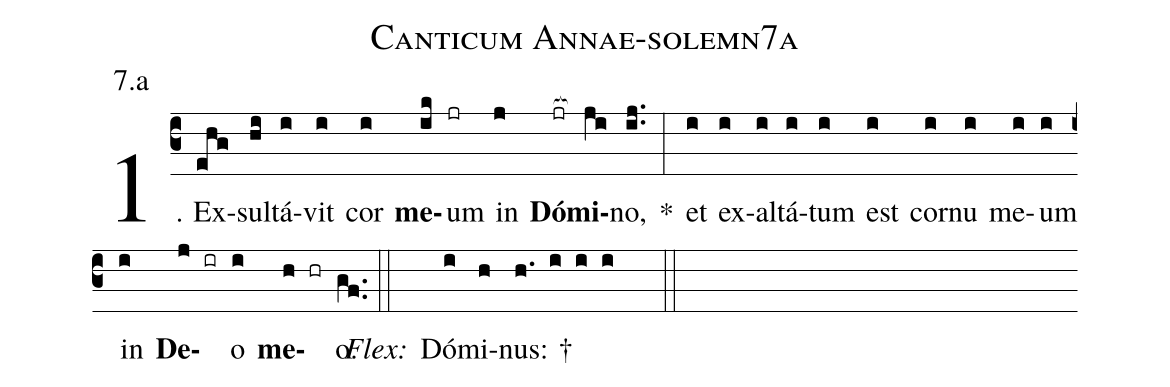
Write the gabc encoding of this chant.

name: Canticum Annae-solemn7a;
annotation: 7.a;
%%
(c3)1. Ex(ehg)sul(hi)tá(i)vit(i) cor(i) <b>me</b>(ik)um(jr) in(j) <b>Dó</b>(jr[ocb:1{])<b>mi</b>(ji[ocb:0}])no,(ij..) *(:) et(i) ex(i)al(i)tá(i)tum(i) est(i) cor(i)nu(i) me(i)um(i) in(i) <b>De</b>(j ir)o(i) <b>me</b>(h hr)o.(gf..) (::)
<i>Flex:</i>()  Dó(i)mi(h)nus: †(h. i i i  ::)
